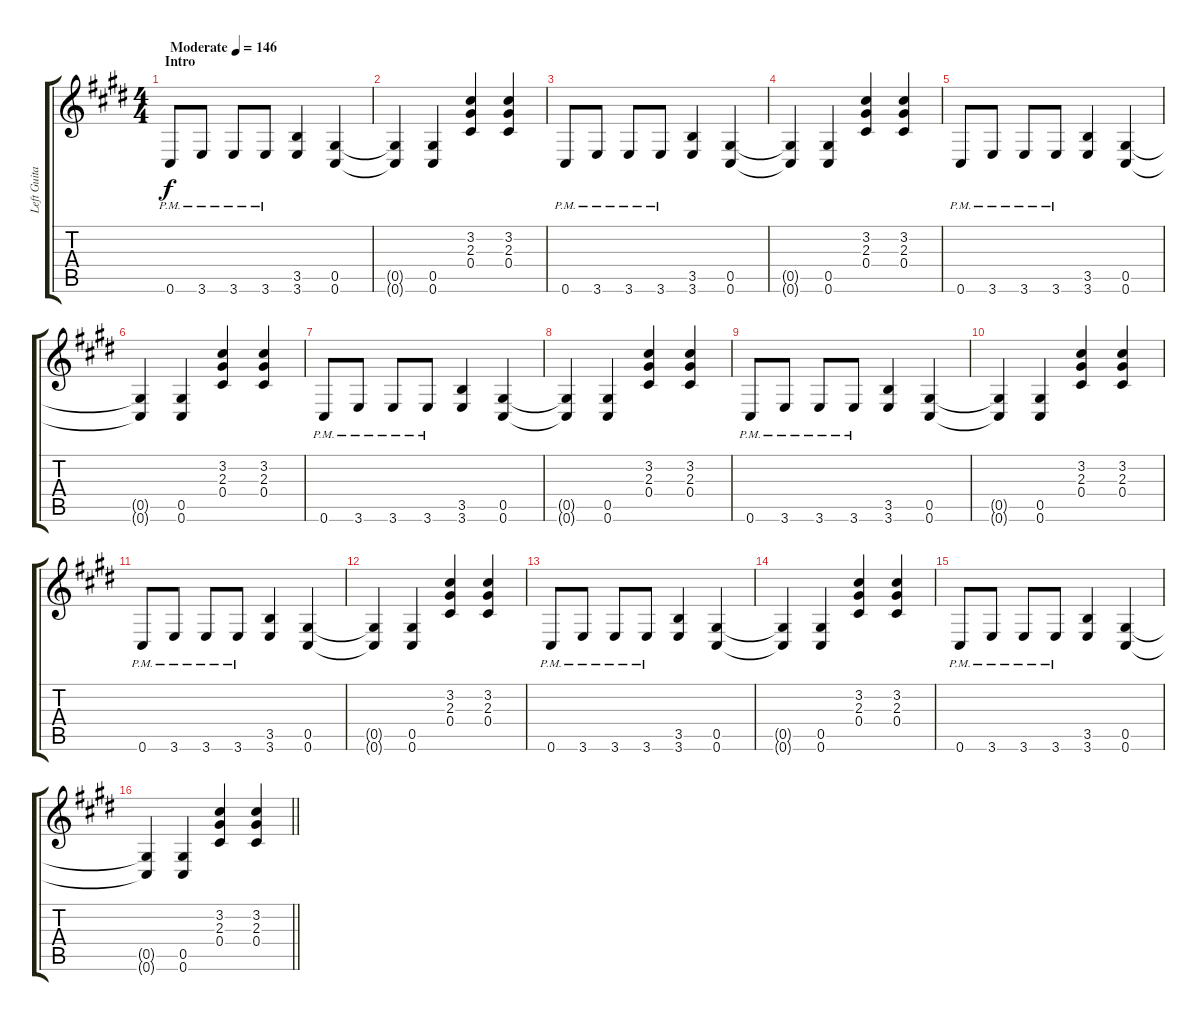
\track ("Left Guitar" "Left Guita") {instrument overdrivenguitar}
\staff {score tabs}
\tuning (Eb4 Bb3 Gb3 Db3 Ab2 Db2) {hide}
\ts (4 4)
\section ("" "Intro")
\tempo (146 "Moderate")
\clef g2
\ks e
0.6{pm}.8{dy f instrument overdrivenguitar} 3.6{pm}.8 3.6{pm}.8 3.6{pm}.8 (3.5 3.6).4 (0.5 0.6).4 |
(0.5{t} 0.6{t}).4 (0.5 0.6).4 (3.2 2.3 0.4).4 (3.2 2.3 0.4).4 |
0.6{pm}.8 3.6{pm}.8 3.6{pm}.8 3.6{pm}.8 (3.5 3.6).4 (0.5 0.6).4 |
(0.5{t} 0.6{t}).4 (0.5 0.6).4 (3.2 2.3 0.4).4 (3.2 2.3 0.4).4 |
0.6{pm}.8 3.6{pm}.8 3.6{pm}.8 3.6{pm}.8 (3.5 3.6).4 (0.5 0.6).4 |
(0.5{t} 0.6{t}).4 (0.5 0.6).4 (3.2 2.3 0.4).4 (3.2 2.3 0.4).4 |
0.6{pm}.8 3.6{pm}.8 3.6{pm}.8 3.6{pm}.8 (3.5 3.6).4 (0.5 0.6).4 |
(0.5{t} 0.6{t}).4 (0.5 0.6).4 (3.2 2.3 0.4).4 (3.2 2.3 0.4).4 |
0.6{pm}.8 3.6{pm}.8 3.6{pm}.8 3.6{pm}.8 (3.5 3.6).4 (0.5 0.6).4 |
(0.5{t} 0.6{t}).4 (0.5 0.6).4 (3.2 2.3 0.4).4 (3.2 2.3 0.4).4 |
0.6{pm}.8 3.6{pm}.8 3.6{pm}.8 3.6{pm}.8 (3.5 3.6).4 (0.5 0.6).4 |
(0.5{t} 0.6{t}).4 (0.5 0.6).4 (3.2 2.3 0.4).4 (3.2 2.3 0.4).4 |
0.6{pm}.8 3.6{pm}.8 3.6{pm}.8 3.6{pm}.8 (3.5 3.6).4 (0.5 0.6).4 |
(0.5{t} 0.6{t}).4 (0.5 0.6).4 (3.2 2.3 0.4).4 (3.2 2.3 0.4).4 |
0.6{pm}.8 3.6{pm}.8 3.6{pm}.8 3.6{pm}.8 (3.5 3.6).4 (0.5 0.6).4 |
\barLineRight lightlight
(0.5{t} 0.6{t}).4 (0.5 0.6).4 (3.2 2.3 0.4).4 (3.2 2.3 0.4).4
